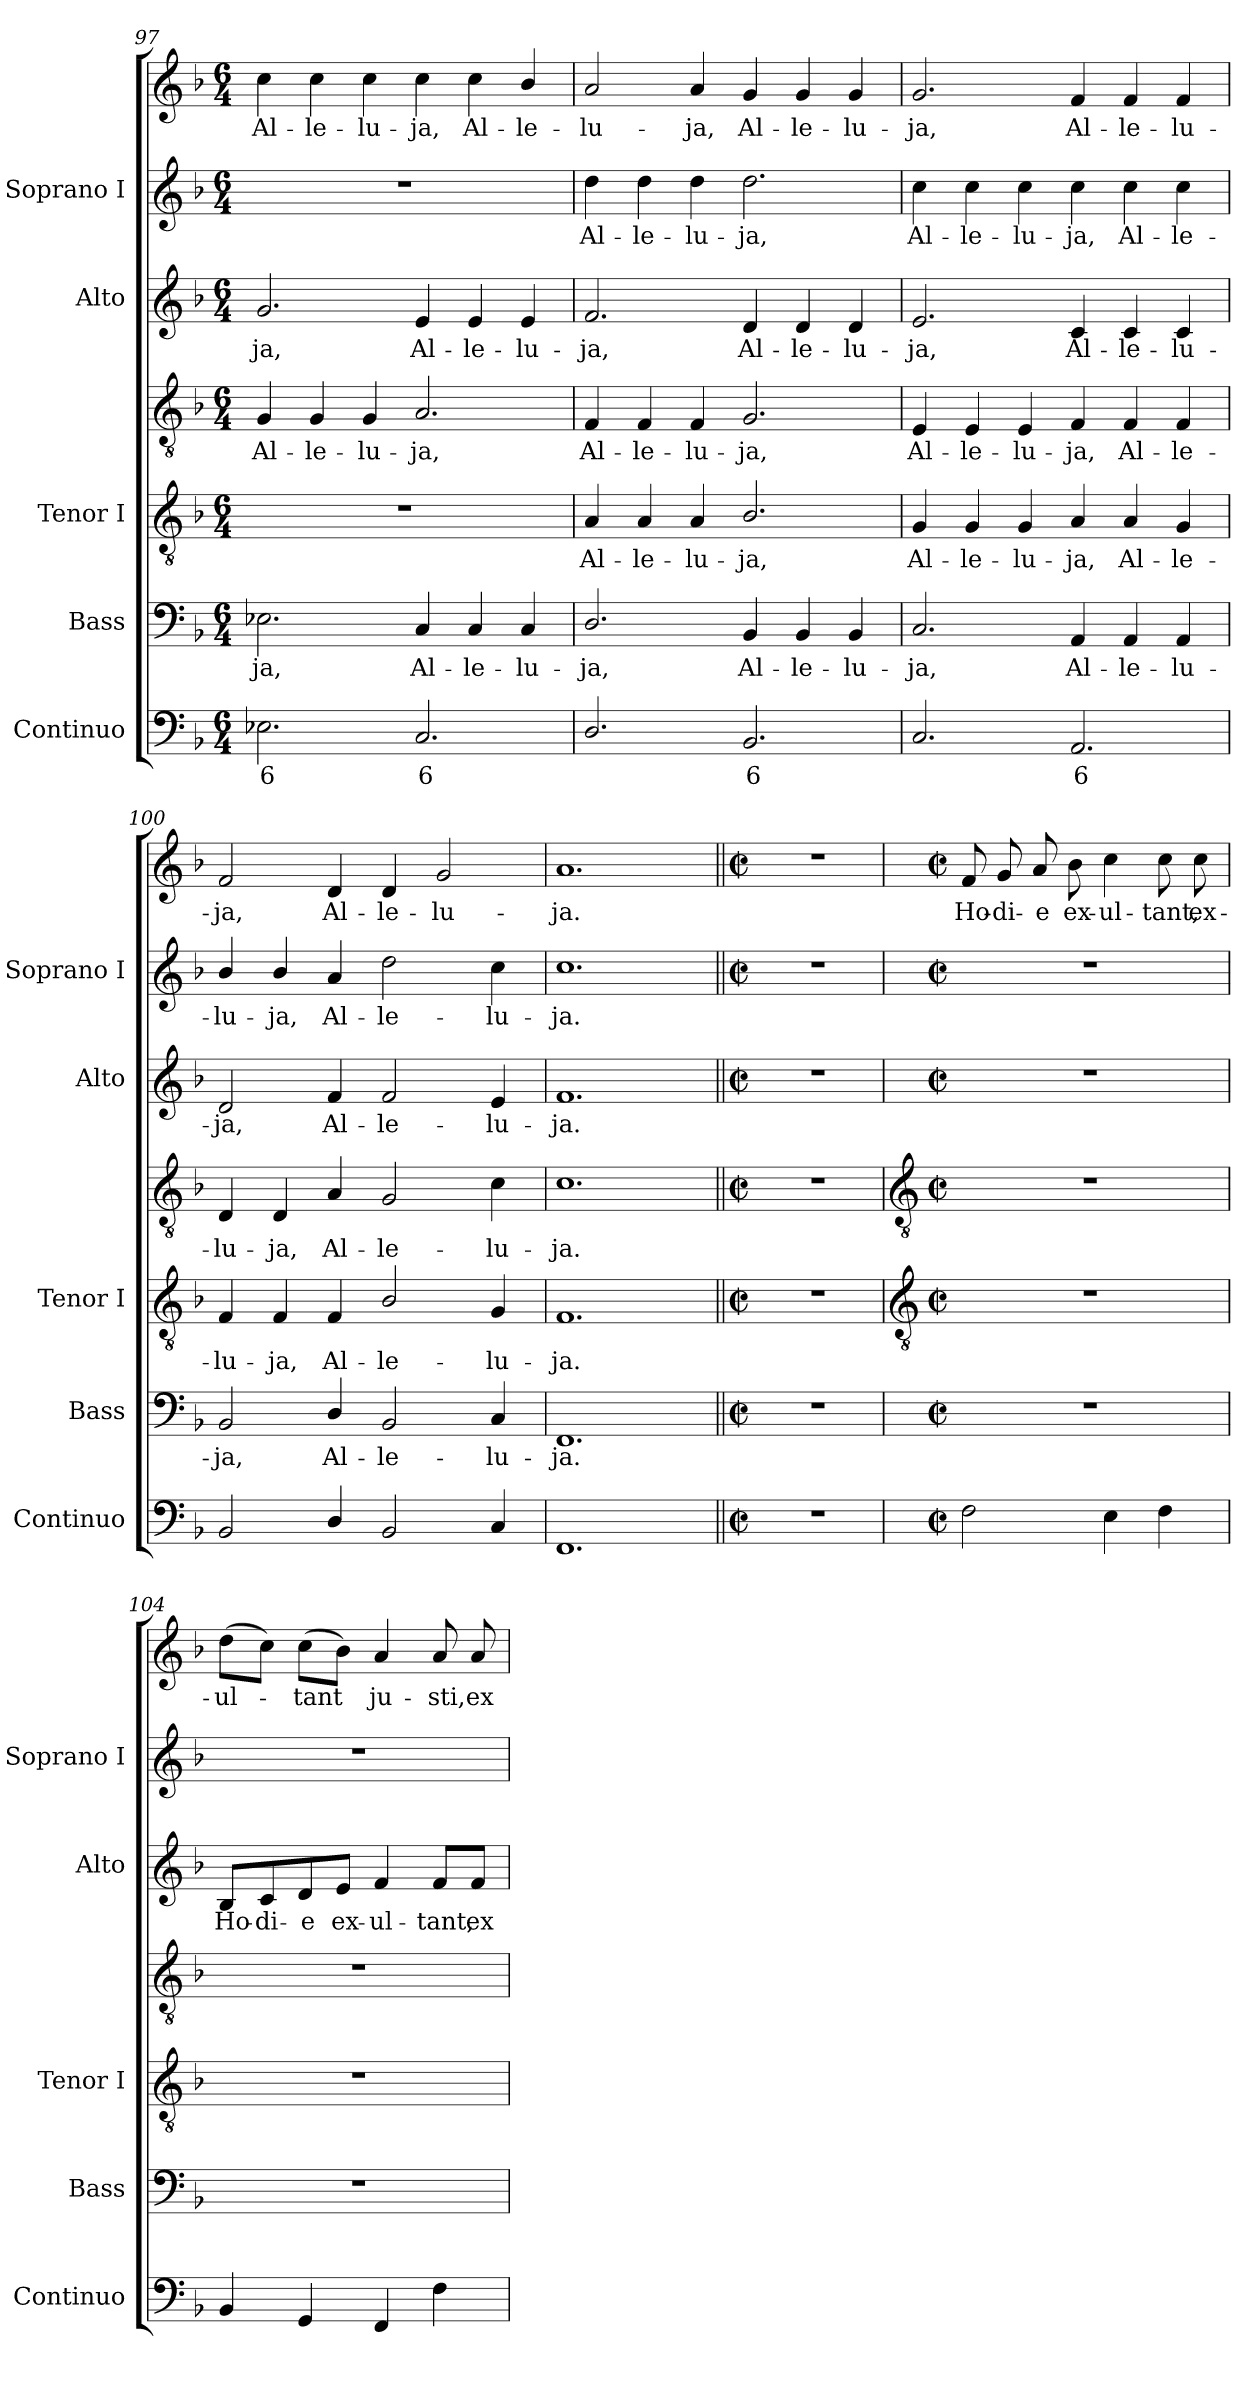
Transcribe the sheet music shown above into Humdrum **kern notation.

**kern	**text	**kern	**text	**kern	**text	**kern	**text	**kern	**text	**kern	**text	**kern	**text
*part5	*part5	*part4	*part4	*part3	*part3	*part3	*part3	*part2	*part2	*part1	*part1	*part1	*part1
*staff7	*staff7	*staff6	*staff6	*staff5	*staff5	*staff4	*staff4	*staff3	*staff3	*staff2	*staff2	*staff1	*staff1
*I"Continuo	*	*I"Bass	*	*I"Tenor I	*	*	*	*I"Alto	*	*I"Soprano I	*	*	*
*I'Continuo	*	*I'Bass	*	*I'Tenor I	*	*	*	*I'Alto	*	*I'Soprano I	*	*	*
*clefF4	*	*clefF4	*	*clefGv2	*	*clefGv2	*	*clefG2	*	*clefG2	*	*clefG2	*
*k[b-]	*	*k[b-]	*	*k[b-]	*	*k[b-]	*	*k[b-]	*	*k[b-]	*	*k[b-]	*
*F:	*	*F:	*	*F:	*	*F:	*	*F:	*	*F:	*	*F:	*
*M6/4	*	*M6/4	*	*M6/4	*	*M6/4	*	*M6/4	*	*M6/4	*	*M6/4	*
=97	=97	=97	=97	=97	=97	=97	=97	=97	=97	=97	=97	=97	=97
!	!LO:LY:b	!	!LO:LY:b	!LO:N:vis=1	!	!	!LO:LY:b	!	!LO:LY:b	!LO:N:vis=1	!	!	!LO:LY:b
2.E-X	6	2.E-X	-ja,	1.r	.	4G	Al-	2.g	-ja,	1.r	.	4cc	Al-
!	!	!	!	!	!	!	!LO:LY:b	!	!	!	!	!	!LO:LY:b
.	.	.	.	.	.	4G	-le-	.	.	.	.	4cc	-le-
!	!	!	!	!	!	!	!LO:LY:b	!	!	!	!	!	!LO:LY:b
.	.	.	.	.	.	4G	-lu-	.	.	.	.	4cc	-lu-
!	!LO:LY:b	!	!LO:LY:b	!	!	!	!LO:LY:b	!	!LO:LY:b	!	!	!	!LO:LY:b
2.C	6	4C	Al-	.	.	2.A	-ja,	4e	Al-	.	.	4cc	-ja,
!	!	!	!LO:LY:b	!	!	!	!	!	!LO:LY:b	!	!	!	!LO:LY:b
.	.	4C	-le-	.	.	.	.	4e	-le-	.	.	4cc	Al-
!	!	!	!LO:LY:b	!	!	!	!	!	!LO:LY:b	!	!	!	!LO:LY:b
.	.	4C	-lu-	.	.	.	.	4e	-lu-	.	.	4b-/	-le-
=98	=98	=98	=98	=98	=98	=98	=98	=98	=98	=98	=98	=98	=98
!	!	!	!LO:LY:b	!	!LO:LY:b	!	!LO:LY:b	!	!LO:LY:b	!	!LO:LY:b	!	!LO:LY:b
2.D/	.	2.D/	-ja,	4A	Al-	4F	Al-	2.f	-ja,	4dd	-Al-	2a	-lu-
!	!	!	!	!	!LO:LY:b	!	!LO:LY:b	!	!	!	!LO:LY:b	!	!
.	.	.	.	4A	-le-	4F	-le-	.	.	4dd	-le-	.	.
!	!	!	!	!	!LO:LY:b	!	!LO:LY:b	!	!	!	!LO:LY:b	!	!LO:LY:b
.	.	.	.	4A	-lu-	4F	-lu-	.	.	4dd	-lu-	4a	-ja,
!	!LO:LY:b	!	!LO:LY:b	!	!LO:LY:b	!	!LO:LY:b	!	!LO:LY:b	!	!LO:LY:b	!	!LO:LY:b
2.BB-	6	4BB-	Al-	2.B-/	-ja,	2.G	-ja,	4d	Al-	2.dd	-ja,	4g	Al-
!	!	!	!LO:LY:b	!	!	!	!	!	!LO:LY:b	!	!	!	!LO:LY:b
.	.	4BB-	-le-	.	.	.	.	4d	-le-	.	.	4g	-le-
!	!	!	!LO:LY:b	!	!	!	!	!	!LO:LY:b	!	!	!	!LO:LY:b
.	.	4BB-	-lu-	.	.	.	.	4d	-lu-	.	.	4g	-lu-
=99	=99	=99	=99	=99	=99	=99	=99	=99	=99	=99	=99	=99	=99
!	!	!	!LO:LY:b	!	!LO:LY:b	!	!LO:LY:b	!	!LO:LY:b	!	!LO:LY:b	!	!LO:LY:b
2.C	.	2.C	-ja,	4G	-Al-	4E	Al-	2.e	-ja,	4cc	-Al-	2.g	ja,
!	!	!	!	!	!LO:LY:b	!	!LO:LY:b	!	!	!	!LO:LY:b	!	!
.	.	.	.	4G	-le-	4E	-le-	.	.	4cc	-le-	.	.
!	!	!	!	!	!LO:LY:b	!	!LO:LY:b	!	!	!	!LO:LY:b	!	!
.	.	.	.	4G	-lu-	4E	-lu-	.	.	4cc	-lu-	.	.
!	!LO:LY:b	!	!LO:LY:b	!	!LO:LY:b	!	!LO:LY:b	!	!LO:LY:b	!	!LO:LY:b	!	!LO:LY:b
2.AA	6	4AA	Al-	4A	-ja,	4F	-ja,	4c	Al-	4cc	-ja,	4f	Al-
!	!	!	!LO:LY:b	!	!LO:LY:b	!	!LO:LY:b	!	!LO:LY:b	!	!LO:LY:b	!	!LO:LY:b
.	.	4AA	-le-	4A	Al-	4F	Al-	4c	-le-	4cc	Al-	4f	-le-
!	!	!	!LO:LY:b	!	!LO:LY:b	!	!LO:LY:b	!	!LO:LY:b	!	!LO:LY:b	!	!LO:LY:b
.	.	4AA	-lu-	4G	-le-	4F	-le-	4c	-lu-	4cc	-le-	4f	-lu-
=100	=100	=100	=100	=100	=100	=100	=100	=100	=100	=100	=100	=100	=100
!	!	!	!LO:LY:b	!	!LO:LY:b	!	!LO:LY:b	!	!LO:LY:b	!	!LO:LY:b	!	!LO:LY:b
2BB-	.	2BB-	-ja,	4F	-lu-	4D	-lu-	2d	-ja,	4b-/	-lu-	2f	-ja,
!	!	!	!	!	!LO:LY:b	!	!LO:LY:b	!	!	!	!LO:LY:b	!	!
.	.	.	.	4F	-ja,	4D	-ja,	.	.	4b-/	-ja,	.	.
!	!	!	!LO:LY:b	!	!LO:LY:b	!	!LO:LY:b	!	!LO:LY:b	!	!LO:LY:b	!	!LO:LY:b
4D/	.	4D/	Al-	4F	Al-	4A	Al-	4f	Al-	4a	Al-	4d	Al-
!	!	!	!LO:LY:b	!	!LO:LY:b	!	!LO:LY:b	!	!LO:LY:b	!	!LO:LY:b	!	!LO:LY:b
2BB-	.	2BB-	-le-	2B-/	-le-	2G	-le-	2f	-le-	2dd	-le-	4d	-le-
!	!	!	!	!	!	!	!	!	!	!	!	!	!LO:LY:b
.	.	.	.	.	.	.	.	.	.	.	.	2g	-lu-
!	!	!	!LO:LY:b	!	!LO:LY:b	!	!LO:LY:b	!	!LO:LY:b	!	!LO:LY:b	!	!
4C	.	4C	-lu-	4G	-lu-	4c	-lu-	4e	-lu-	4cc	-lu-	.	.
=101	=101	=101	=101	=101	=101	=101	=101	=101	=101	=101	=101	=101	=101
!	!	!	!LO:LY:b	!	!LO:LY:b	!	!LO:LY:b	!	!LO:LY:b	!	!LO:LY:b	!	!LO:LY:b
1.FF	.	1.FF	-ja.	1.F	ja.	1.c	-ja.	1.f	-ja.	1.cc	ja.	1.a	-ja.
=102||	=102||	=102||	=102||	=102||	=102||	=102||	=102||	=102||	=102||	=102||	=102||	=102||	=102||
*M2/2	*	*M2/2	*	*M2/2	*	*M2/2	*	*M2/2	*	*M2/2	*	*M2/2	*
*met(c|)	*	*met(c|)	*	*met(c|)	*	*met(c|)	*	*met(c|)	*	*met(c|)	*	*met(c|)	*
1r	.	1r	.	1r	.	1r	.	1r	.	1r	.	1r	.
!!LO:LB:g=z
=103	=103	=103	=103	=103	=103	=103	=103	=103	=103	=103	=103	=103	=103
*	*	*	*	*clefGv2	*	*clefGv2	*	*	*	*	*	*	*
*M2/2	*	*M2/2	*	*M2/2	*	*M2/2	*	*M2/2	*	*M2/2	*	*M2/2	*
*met(c|)	*	*met(c|)	*	*met(c|)	*	*met(c|)	*	*met(c|)	*	*met(c|)	*	*met(c|)	*
!	!	!	!	!	!	!	!	!	!	!	!	!	!LO:LY:b
2F	.	1r	.	1r	.	1r	.	1r	.	1r	.	8f	Ho-
!	!	!	!	!	!	!	!	!	!	!	!	!	!LO:LY:b
.	.	.	.	.	.	.	.	.	.	.	.	8g	-di-
!	!	!	!	!	!	!	!	!	!	!	!	!	!LO:LY:b
.	.	.	.	.	.	.	.	.	.	.	.	8a	-e
!	!	!	!	!	!	!	!	!	!	!	!	!	!LO:LY:b
.	.	.	.	.	.	.	.	.	.	.	.	8b-	ex-
!	!	!	!	!	!	!	!	!	!	!	!	!	!LO:LY:b
4E	.	.	.	.	.	.	.	.	.	.	.	4cc	-ul-
!	!	!	!	!	!	!	!	!	!	!	!	!	!LO:LY:b
4F	.	.	.	.	.	.	.	.	.	.	.	8cc	-tant,
!	!	!	!	!	!	!	!	!	!	!	!	!	!LO:LY:b
.	.	.	.	.	.	.	.	.	.	.	.	8cc	ex-
=104	=104	=104	=104	=104	=104	=104	=104	=104	=104	=104	=104	=104	=104
!	!	!	!	!	!	!	!	!	!LO:LY:b	!	!	!	!LO:LY:b
4BB-	.	1r	.	1r	.	1r	.	8B-/L	Ho-	1r	.	(>8ddL	-ul-
!	!	!	!	!	!	!	!	!	!LO:LY:b	!	!	!	!
.	.	.	.	.	.	.	.	8c/	-di-	.	.	8ccJ)	.
!	!	!	!	!	!	!	!	!	!LO:LY:b	!	!	!	!LO:LY:b
4GG	.	.	.	.	.	.	.	8d/	-e	.	.	(>8ccL	tant
!	!	!	!	!	!	!	!	!	!LO:LY:b	!	!	!	!
.	.	.	.	.	.	.	.	8e/J	ex-	.	.	8b-J)	.
!	!	!	!	!	!	!	!	!	!LO:LY:b	!	!	!	!LO:LY:b
4FF	.	.	.	.	.	.	.	4f	-ul-	.	.	4a	ju-
!	!	!	!	!	!	!	!	!	!LO:LY:b	!	!	!	!LO:LY:b
4F	.	.	.	.	.	.	.	8f/L	-tant,	.	.	8a	-sti,
!	!	!	!	!	!	!	!	!	!LO:LY:b	!	!	!	!LO:LY:b
.	.	.	.	.	.	.	.	8f/J	ex-	.	.	8a	ex-
=	=	=	=	=	=	=	=	=	=	=	=	=	=
*-	*-	*-	*-	*-	*-	*-	*-	*-	*-	*-	*-	*-	*-
